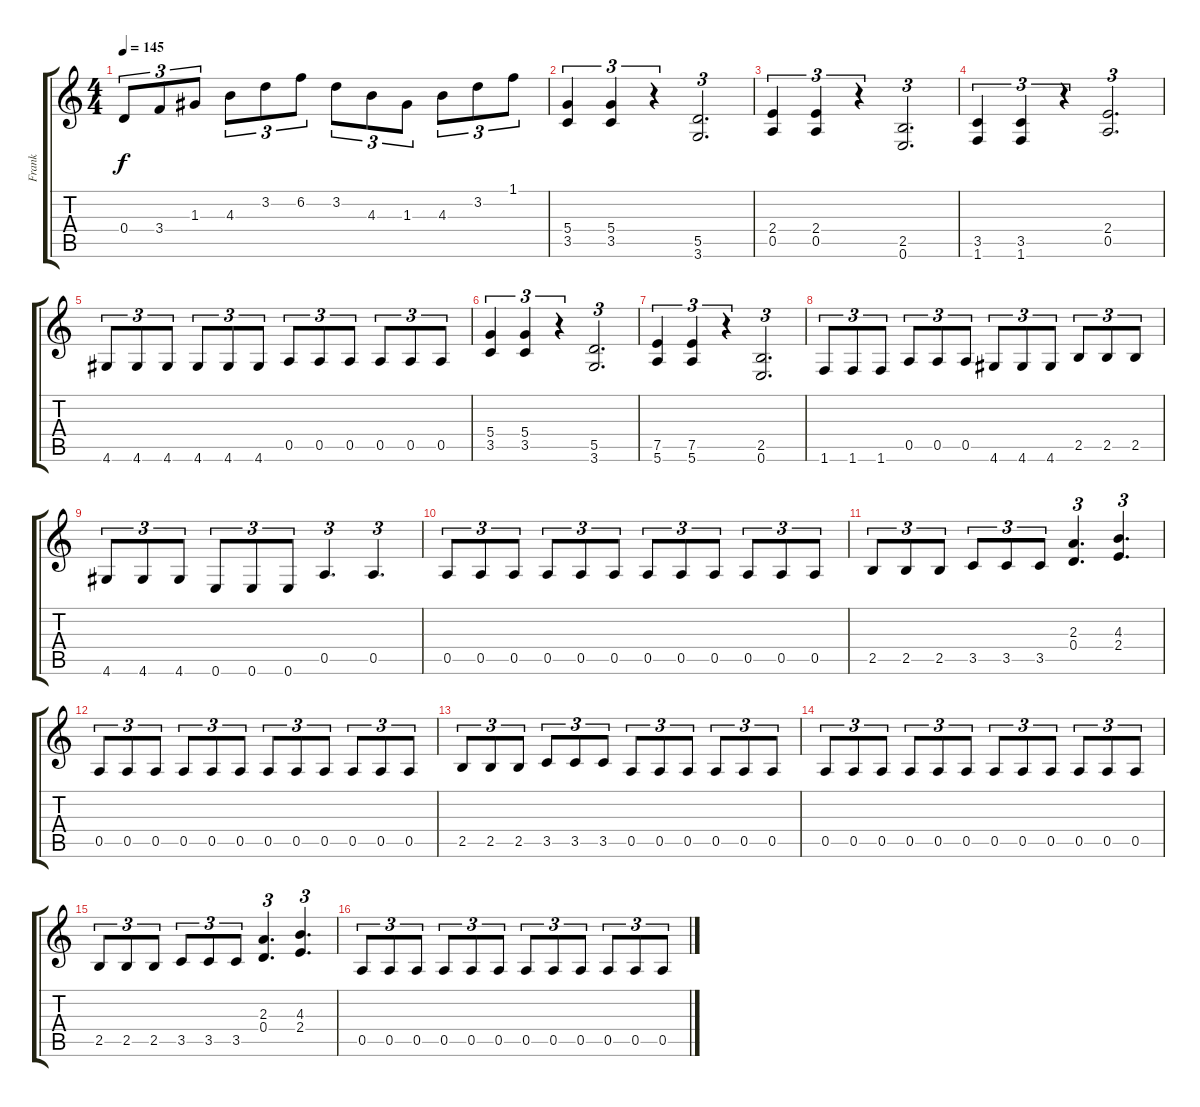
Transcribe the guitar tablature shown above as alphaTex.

\track ("Frank" "Frank") {instrument distortionguitar}
\staff {score tabs}
\tuning (E4 B3 G3 D3 A2 E2) {hide}
\ts (4 4)
\tempo 145
\clef g2
\ks c
0.4.8{tu (3 2) dy f} 3.4.8{tu (3 2)} 1.3.8{tu (3 2)} 4.3.8{tu (3 2)} 3.2.8{tu (3 2)} 6.2.8{tu (3 2)} 3.2.8{tu (3 2)} 4.3.8{tu (3 2)} 1.3.8{tu (3 2)} 4.3.8{tu (3 2)} 3.2.8{tu (3 2)} 1.1.8{tu (3 2)} |
(5.4 3.5).4{tu (3 2)} (5.4 3.5).4{tu (3 2)} r.4{tu (3 2)} (5.5 3.6).2{d tu (3 2)} |
(2.4 0.5).4{tu (3 2)} (2.4 0.5).4{tu (3 2)} r.4{tu (3 2)} (2.5 0.6).2{d tu (3 2)} |
(3.5 1.6).4{tu (3 2)} (3.5 1.6).4{tu (3 2)} r.4{tu (3 2)} (2.4 0.5).2{d tu (3 2)} |
4.6.8{tu (3 2)} 4.6.8{tu (3 2)} 4.6.8{tu (3 2)} 4.6.8{tu (3 2)} 4.6.8{tu (3 2)} 4.6.8{tu (3 2)} 0.5.8{tu (3 2)} 0.5.8{tu (3 2)} 0.5.8{tu (3 2)} 0.5.8{tu (3 2)} 0.5.8{tu (3 2)} 0.5.8{tu (3 2)} |
(5.4 3.5).4{tu (3 2)} (5.4 3.5).4{tu (3 2)} r.4{tu (3 2)} (5.5 3.6).2{d tu (3 2)} |
(7.5 5.6).4{tu (3 2)} (7.5 5.6).4{tu (3 2)} r.4{tu (3 2)} (2.5 0.6).2{d tu (3 2)} |
1.6.8{tu (3 2)} 1.6.8{tu (3 2)} 1.6.8{tu (3 2)} 0.5.8{tu (3 2)} 0.5.8{tu (3 2)} 0.5.8{tu (3 2)} 4.6.8{tu (3 2)} 4.6.8{tu (3 2)} 4.6.8{tu (3 2)} 2.5.8{tu (3 2)} 2.5.8{tu (3 2)} 2.5.8{tu (3 2)} |
4.6.8{tu (3 2)} 4.6.8{tu (3 2)} 4.6.8{tu (3 2)} 0.6.8{tu (3 2)} 0.6.8{tu (3 2)} 0.6.8{tu (3 2)} 0.5.4{d tu (3 2)} 0.5.4{d tu (3 2)} |
0.5.8{tu (3 2)} 0.5.8{tu (3 2)} 0.5.8{tu (3 2)} 0.5.8{tu (3 2)} 0.5.8{tu (3 2)} 0.5.8{tu (3 2)} 0.5.8{tu (3 2)} 0.5.8{tu (3 2)} 0.5.8{tu (3 2)} 0.5.8{tu (3 2)} 0.5.8{tu (3 2)} 0.5.8{tu (3 2)} |
2.5.8{tu (3 2)} 2.5.8{tu (3 2)} 2.5.8{tu (3 2)} 3.5.8{tu (3 2)} 3.5.8{tu (3 2)} 3.5.8{tu (3 2)} (2.3 0.4).4{d tu (3 2)} (4.3 2.4).4{d tu (3 2)} |
0.5.8{tu (3 2)} 0.5.8{tu (3 2)} 0.5.8{tu (3 2)} 0.5.8{tu (3 2)} 0.5.8{tu (3 2)} 0.5.8{tu (3 2)} 0.5.8{tu (3 2)} 0.5.8{tu (3 2)} 0.5.8{tu (3 2)} 0.5.8{tu (3 2)} 0.5.8{tu (3 2)} 0.5.8{tu (3 2)} |
2.5.8{tu (3 2)} 2.5.8{tu (3 2)} 2.5.8{tu (3 2)} 3.5.8{tu (3 2)} 3.5.8{tu (3 2)} 3.5.8{tu (3 2)} 0.5.8{tu (3 2)} 0.5.8{tu (3 2)} 0.5.8{tu (3 2)} 0.5.8{tu (3 2)} 0.5.8{tu (3 2)} 0.5.8{tu (3 2)} |
0.5.8{tu (3 2)} 0.5.8{tu (3 2)} 0.5.8{tu (3 2)} 0.5.8{tu (3 2)} 0.5.8{tu (3 2)} 0.5.8{tu (3 2)} 0.5.8{tu (3 2)} 0.5.8{tu (3 2)} 0.5.8{tu (3 2)} 0.5.8{tu (3 2)} 0.5.8{tu (3 2)} 0.5.8{tu (3 2)} |
2.5.8{tu (3 2)} 2.5.8{tu (3 2)} 2.5.8{tu (3 2)} 3.5.8{tu (3 2)} 3.5.8{tu (3 2)} 3.5.8{tu (3 2)} (2.3 0.4).4{d tu (3 2)} (4.3 2.4).4{d tu (3 2)} |
0.5.8{tu (3 2)} 0.5.8{tu (3 2)} 0.5.8{tu (3 2)} 0.5.8{tu (3 2)} 0.5.8{tu (3 2)} 0.5.8{tu (3 2)} 0.5.8{tu (3 2)} 0.5.8{tu (3 2)} 0.5.8{tu (3 2)} 0.5.8{tu (3 2)} 0.5.8{tu (3 2)} 0.5.8{tu (3 2)}
